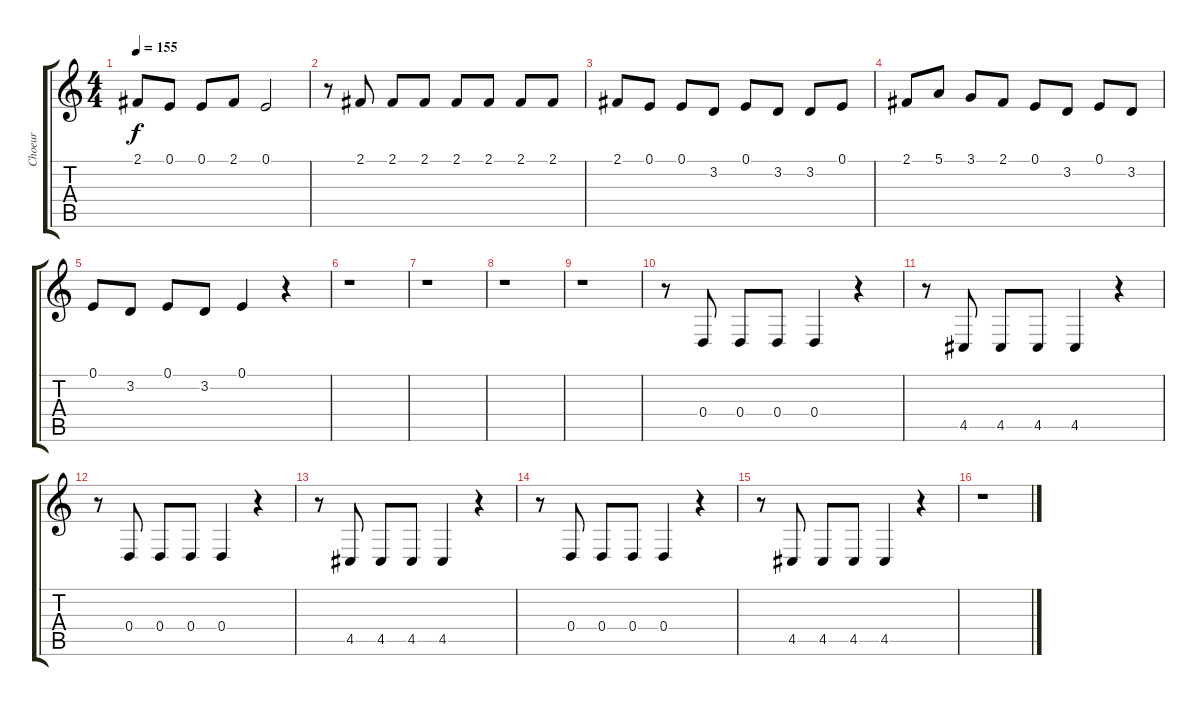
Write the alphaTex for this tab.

\track ("Choeur" "Choeur") {instrument electricpiano2}
\staff {score tabs}
\tuning (E4 B3 G3 D3 A2 E2) {hide}
\ts (4 4)
\tempo 155
\clef g2
\ks c
2.1.8{dy f} 0.1.8 0.1.8 2.1.8 0.1.2 |
r.8 2.1.8 2.1.8 2.1.8 2.1.8 2.1.8 2.1.8 2.1.8 |
2.1.8 0.1.8 0.1.8 3.2.8 0.1.8 3.2.8 3.2.8 0.1.8 |
2.1.8 5.1.8 3.1.8 2.1.8 0.1.8 3.2.8 0.1.8 3.2.8 |
0.1.8 3.2.8 0.1.8 3.2.8 0.1.4 r.4 |
r.1 |
r.1 |
r.1 |
r.1 |
r.8 0.4.8 0.4.8 0.4.8 0.4.4 r.4 |
r.8 4.5.8 4.5.8 4.5.8 4.5.4 r.4 |
r.8 0.4.8 0.4.8 0.4.8 0.4.4 r.4 |
r.8 4.5.8 4.5.8 4.5.8 4.5.4 r.4 |
r.8 0.4.8 0.4.8 0.4.8 0.4.4 r.4 |
r.8 4.5.8 4.5.8 4.5.8 4.5.4 r.4 |
r.1
